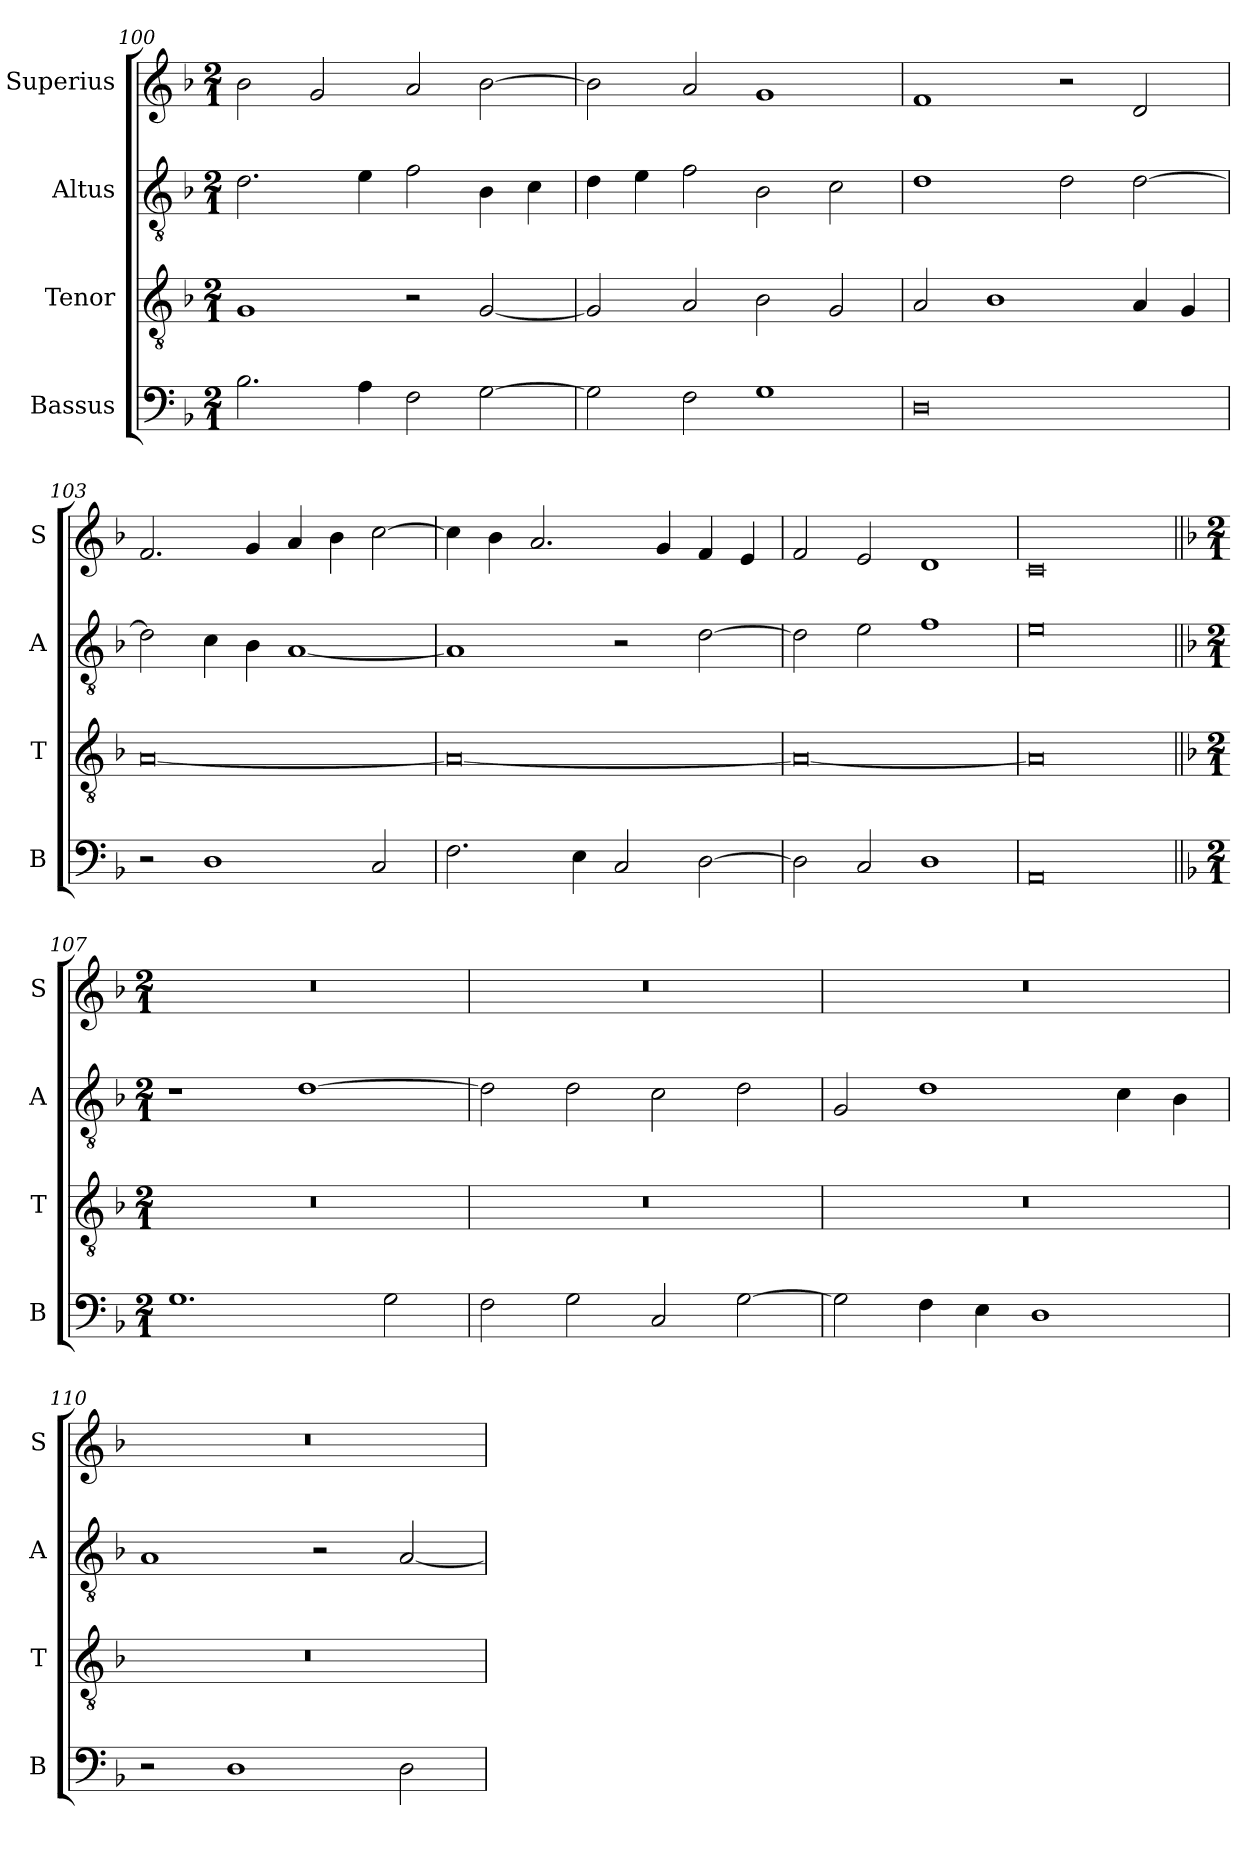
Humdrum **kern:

**kern	**kern	**kern	**kern
*part4	*part3	*part2	*part1
*staff4	*staff3	*staff2	*staff1
*I"Bassus	*I"Tenor	*I"Altus	*I"Superius
*I'B	*I'T	*I'A	*I'S
*clefF4	*clefGv2	*clefGv2	*clefG2
*k[b-]	*k[b-]	*k[b-]	*k[b-]
*M2/1	*M2/1	*M2/1	*M2/1
=100	=100	=100	=100
2.B-\	1G	2.d\	2b-\
.	.	.	2g/
4A\	.	4e\	.
2F\	2r	2f\	2a/
[2G\	[2G/	4B-\	[2b-\
.	.	4c\	.
=101	=101	=101	=101
2G\]	2G/]	4d\	2b-\]
.	.	4e\	.
2F\	2A/	2f\	2a/
1G	2B-\	2B-\	1g
.	2G/	2c\	.
=102	=102	=102	=102
0D	2A/	1d	1f
.	1B-	.	.
.	.	2d\	2r
.	4A/	[2d\	2d/
.	4G/	.	.
=103	=103	=103	=103
2r	[0A	2d\]	2.f/
1D	.	4c\	.
.	.	4B-\	4g/
.	.	[1A	4a/
.	.	.	4b-\
2C/	.	.	[2cc\
=104	=104	=104	=104
2.F\	0A_	1A]	4cc\]
.	.	.	4b-\
.	.	.	2.a/
4E\	.	.	.
2C/	.	2r	.
.	.	.	4g/
[2D\	.	[2d\	4f/
.	.	.	4e/
=105	=105	=105	=105
2D\]	0A_	2d\]	2f/
2C/	.	2e\	2e/
1D	.	1f	1d
=106	=106	=106	=106
0AA	0A]	0e	0c
!!LO:LB:g=z
=107||	=107||	=107||	=107||
*k[b-]	*k[b-]	*k[b-]	*k[b-]
*M2/1	*M2/1	*M2/1	*M2/1
1.G	0r	1r	0r
.	.	[1d	.
2G\	.	.	.
=108	=108	=108	=108
2F\	0r	2d\]	0r
2G\	.	2d\	.
2C/	.	2c\	.
[2G\	.	2d\	.
=109	=109	=109	=109
2G\]	0r	2G/	0r
4F\	.	1d	.
4E\	.	.	.
1D	.	.	.
.	.	4c\	.
.	.	4B-\	.
=110	=110	=110	=110
2r	0r	1A	0r
1D	.	.	.
.	.	2r	.
2D\	.	[2A/	.
=	=	=	=
*-	*-	*-	*-
